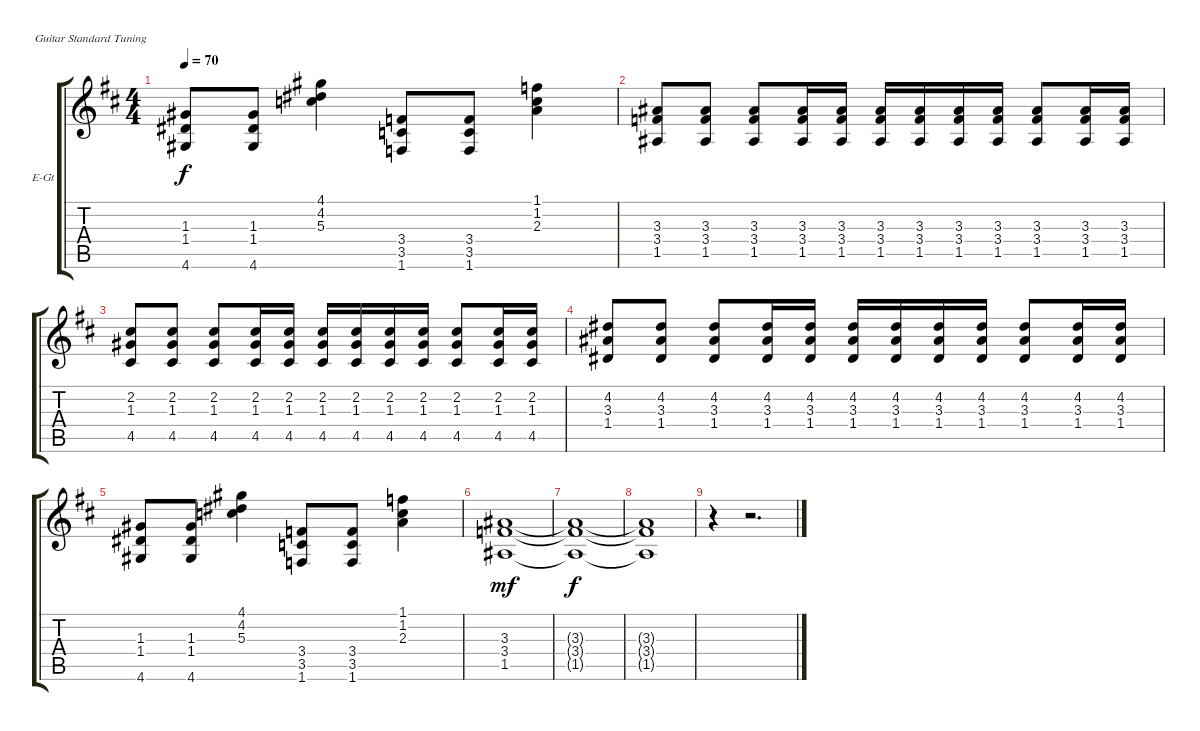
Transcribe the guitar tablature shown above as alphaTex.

\bracketExtendMode groupsimilarinstruments
\firstSystemTrackNameOrientation horizontal
\otherSystemsTrackNameOrientation horizontal
\track ("Андрей Голованов" "E-Gt") {instrument overdrivenguitar}
\staff {score tabs}
\tuning (E4 B3 G3 D3 A2 E2)
\ts (4 4)
\tempo 70
\clef g2
\scale
0.333333
\ks bminor
(1.3 1.4 4.6).8{dy f} (1.3 1.4 4.6).8 (4.1 4.2 5.3).4 (3.4 3.5 1.6).8 (3.4 3.5 1.6).8 (1.1 1.2 2.3).4 |
\scale
0.333333 (3.3 3.4 1.5).8 (3.3 3.4 1.5).8 (3.3 3.4 1.5).8 (3.3 3.4 1.5).16 (3.3 3.4 1.5).16 (3.3 3.4 1.5).16 (3.3 3.4 1.5).16 (3.3 3.4 1.5).16 (3.3 3.4 1.5).16 (3.3 3.4 1.5).8 (3.3 3.4 1.5).16 (3.3 3.4 1.5).16 |
\scale
0.333333 (2.2 1.3 4.5).8 (2.2 1.3 4.5).8 (2.2 1.3 4.5).8 (2.2 1.3 4.5).16 (2.2 1.3 4.5).16 (2.2 1.3 4.5).16 (2.2 1.3 4.5).16 (2.2 1.3 4.5).16 (2.2 1.3 4.5).16 (2.2 1.3 4.5).8 (2.2 1.3 4.5).16 (2.2 1.3 4.5).16 |
\scale
0.333333 (4.2 3.3 1.4).8 (4.2 3.3 1.4).8 (4.2 3.3 1.4).8 (4.2 3.3 1.4).16 (4.2 3.3 1.4).16 (4.2 3.3 1.4).16 (4.2 3.3 1.4).16 (4.2 3.3 1.4).16 (4.2 3.3 1.4).16 (4.2 3.3 1.4).8 (4.2 3.3 1.4).16 (4.2 3.3 1.4).16 |
\scale
0.333333 (1.3 1.4 4.6).8 (1.3 1.4 4.6).8 (4.1 4.2 5.3).4 (3.4 3.5 1.6).8 (3.4 3.5 1.6).8 (1.1 1.2 2.3).4 |
\scale
0.333333 (3.3 3.4 1.5).1{dy mf} |
(3.3{t} 3.4{t} 1.5{t}).1{dy f} |
(3.3{t} 3.4{t} 1.5{t}).1 |
r.4 r.2{d}
